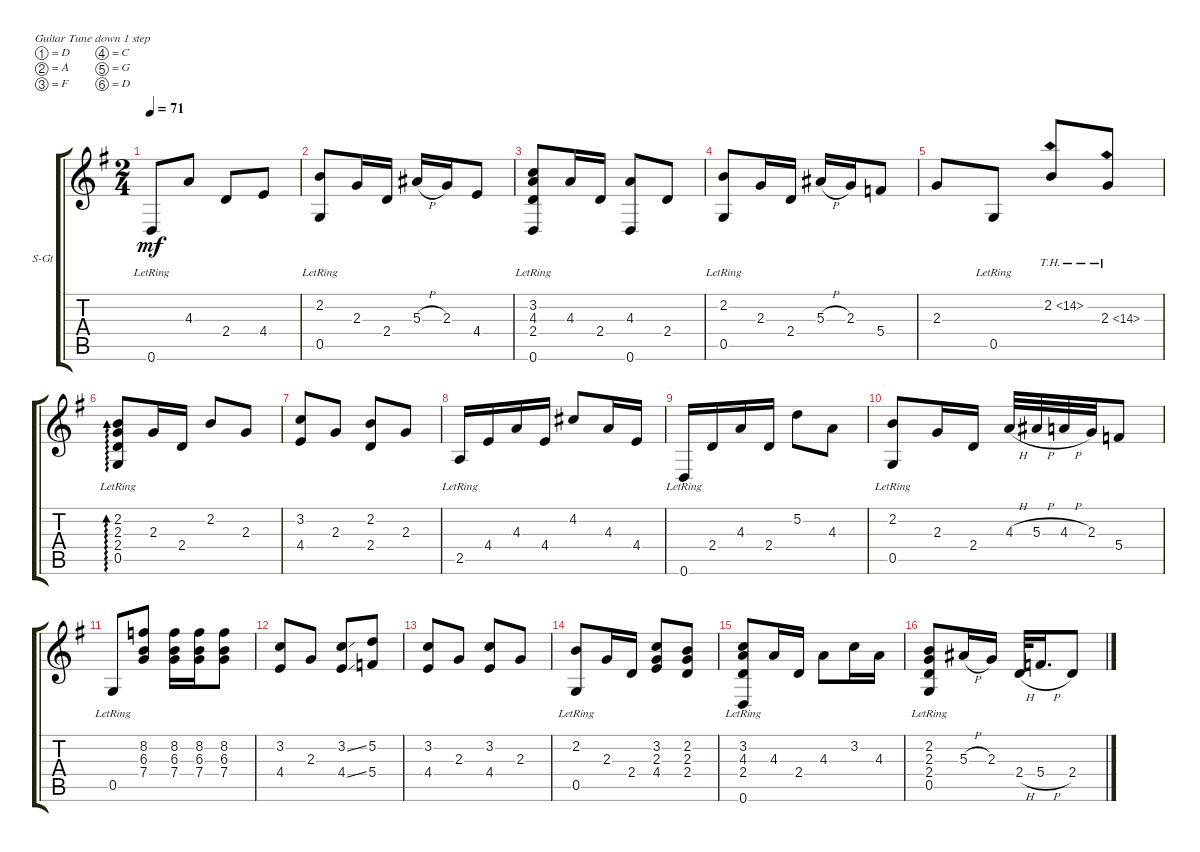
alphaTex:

\defaultSystemsLayout 4
\bracketExtendMode groupsimilarinstruments
\firstSystemTrackNameOrientation horizontal
\otherSystemsTrackNameOrientation horizontal
\track ("Steel Guitar" "S-Gt") {instrument acousticguitarsteel}
\staff {score tabs}
\tuning (D4 A3 F3 C3 G2 D2)
\ts (2 4)
\tempo 71
\clef g2
\ks g
0.6{lr}.8{dy mf} 4.3.8 2.4.8 4.4.8 |
(0.5{lr} 2.2).8 2.3.16 2.4.16 5.3{h}.16 2.3.16 4.4.8 |
(0.6{lr} 2.4 4.3 3.2).8 4.3.16 2.4.16 (0.6 4.3).8 2.4.8 |
(0.5{lr} 2.2).8 2.3.16 2.4.16 5.3{h}.16 2.3.16 5.4.8 |
2.3.8 0.5{lr}.8 2.2{th 12}.8 2.3{th 12}.8 |
(0.5{lr} 2.4 2.3 2.2).8{ad 0} 2.3.16 2.4.16 2.2.8 2.3.8 |
(3.2 4.4).8 2.3.8 (2.2 2.4).8 2.3.8 |
2.5{lr}.16 4.4.16 4.3.16 4.4.16 4.2.8 4.3.16 4.4.16 |
0.6{lr}.16 2.4.16 4.3.16 2.4.16 5.2.8 4.3.8 |
(0.5{lr} 2.2).8 2.3.16 2.4.16 4.3{h}.32 5.3{h}.32 4.3{h}.32 2.3.32 5.4.8 |
0.5{lr}.8 (8.2 6.3 7.4).8 (8.2 6.3 7.4).16 (8.2 6.3 7.4).16 (8.2 6.3 7.4).8 |
(3.2 4.4).8 2.3.8 (3.2{ss} 4.4{ss}).8 (5.2 5.4).8 |
(3.2 4.4).8 2.3.8 (3.2 4.4).8 2.3.8 |
(0.5{lr} 2.2).8 2.3.16 2.4.16 (3.2 2.3 4.4).8 (2.4 2.3 2.2).8 |
(0.6{lr} 3.2 2.4 4.3).8 4.3.16 2.4.16 4.3.8 3.2.16 4.3.16 |
(2.2 2.3 0.5{lr} 2.4).8 5.3{h}.16 2.3.16 2.4{h}.32 5.4{h}.16{d} 2.4.8
